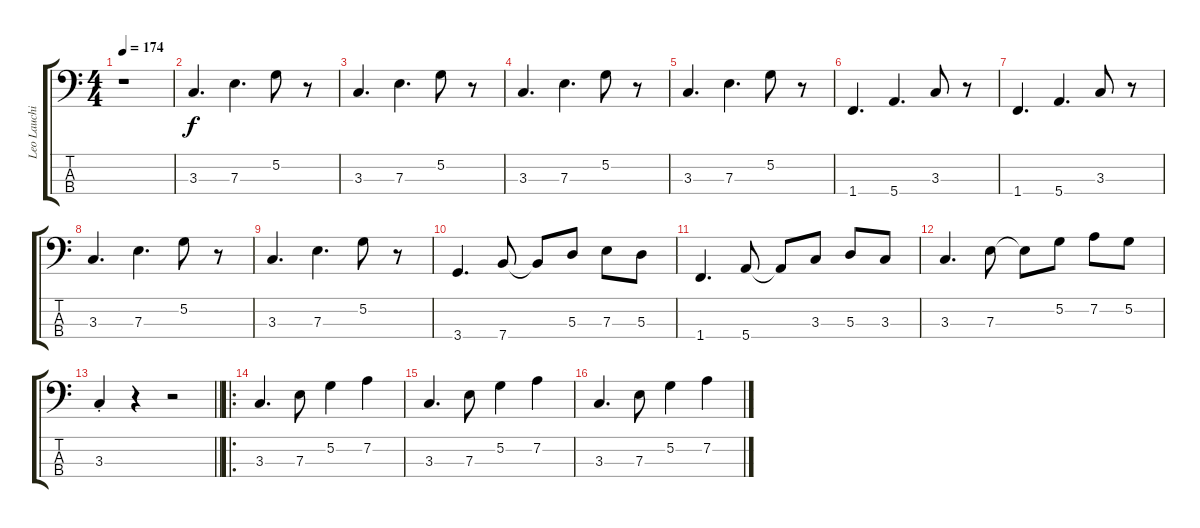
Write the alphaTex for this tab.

\track ("Leo Lauchie - Bass" "Leo Lauchi") {instrument electricbassfinger}
\staff {score tabs}
\tuning (G2 D2 A1 E1) {hide}
\ts (4 4)
\tempo 174
\clef f4
\ks c
r.1{dy f instrument electricbassfinger} |
3.3.4{d} 7.3.4{d} 5.2.8 r.8 |
3.3.4{d} 7.3.4{d} 5.2.8 r.8 |
3.3.4{d} 7.3.4{d} 5.2.8 r.8 |
3.3.4{d} 7.3.4{d} 5.2.8 r.8 |
1.4.4{d} 5.4.4{d} 3.3.8 r.8 |
1.4.4{d} 5.4.4{d} 3.3.8 r.8 |
3.3.4{d} 7.3.4{d} 5.2.8 r.8 |
3.3.4{d} 7.3.4{d} 5.2.8 r.8 |
3.4.4{d} 7.4.8 7.4{t}.8 5.3.8 7.3.8 5.3.8 |
1.4.4{d} 5.4.8 5.4{t}.8 3.3.8 5.3.8 3.3.8 |
3.3.4{d} 7.3.8 7.3{t}.8 5.2.8 7.2.8 5.2.8 |
\barLineRight lightlight
3.3{st}.4 r.4 r.2 |
\ro
3.3.4{d} 7.3.8 5.2.4 7.2.4 |
3.3.4{d} 7.3.8 5.2.4 7.2.4 |
3.3.4{d} 7.3.8 5.2.4 7.2.4
